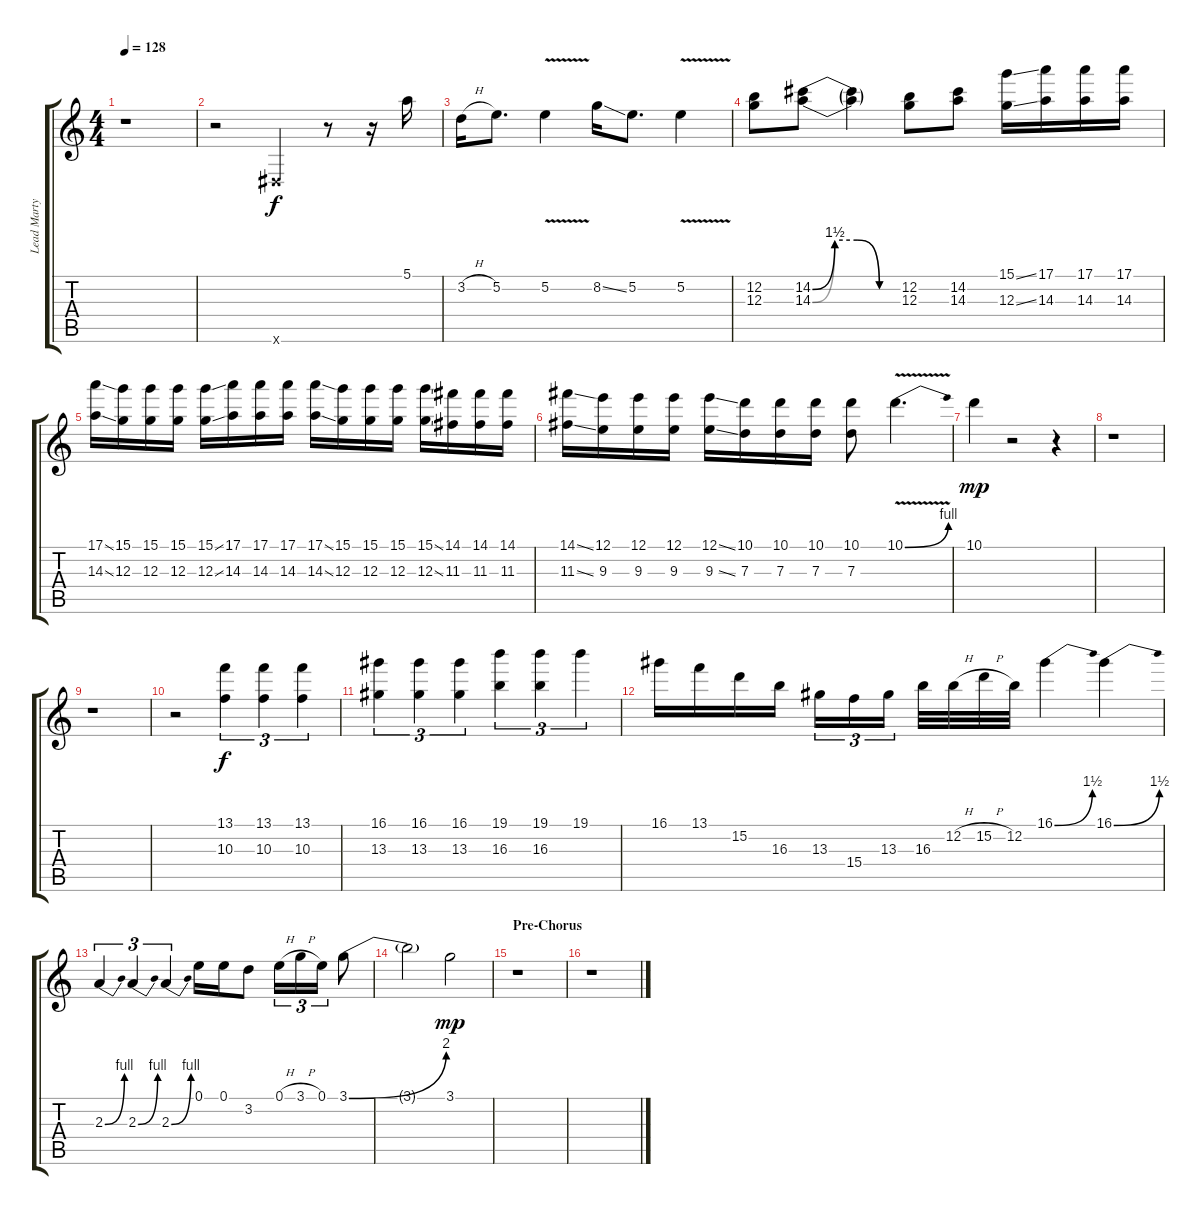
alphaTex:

\track ("Lead Marty" "Lead Marty") {instrument distortionguitar}
\staff {score tabs}
\tuning (E4 B3 G3 D3 A2 E2) {hide}
\ts (4 4)
\tempo 128
\clef g2
\ks c
r.1{dy f} |
r.2 -1.6{x}.4 r.8 r.16 5.1.16 |
3.2{h}.16 5.2.8{d} 5.2{v}.4 8.2{ss}.16 5.2.8{d} 5.2{v}.4 |
(12.2 12.3).8 (14.2{be (custom 0 0 15 6 30 6 45 0 60 0)} 14.3{be (custom 0 0 15 6 30 6 45 0 60 0)}).8 (14.2{t} 14.3{t}).4 (12.2 12.3).8 (14.2 14.3).8 (15.1{ss} 12.3{ss}).16 (17.1 14.3).16 (17.1 14.3).16 (17.1 14.3).16 |
(17.1{ss} 14.3{ss}).16 (15.1 12.3).16 (15.1 12.3).16 (15.1 12.3).16 (15.1{ss} 12.3{ss}).16 (17.1 14.3).16 (17.1 14.3).16 (17.1 14.3).16 (17.1{ss} 14.3{ss}).16 (15.1 12.3).16 (15.1 12.3).16 (15.1 12.3).16 (15.1{ss} 12.3{ss}).16 (14.1 11.3).16 (14.1 11.3).16 (14.1 11.3).16 |
(14.1{ss} 11.3{ss}).16 (12.1 9.3).16 (12.1 9.3).16 (12.1 9.3).16 (12.1{ss} 9.3{ss}).16 (10.1 7.3).16 (10.1 7.3).16 (10.1 7.3).16 (10.1 7.3).8 10.1{be (bend 0 0 60 4) v}.4{d} |
10.1.4{dy mp} r.2 r.4 |
r.1 |
r.1 |
r.2 (13.1 10.3).4{tu (3 2) dy f} (13.1 10.3).4{tu (3 2)} (13.1 10.3).4{tu (3 2)} |
(16.1 13.3).4{tu (3 2)} (16.1 13.3).4{tu (3 2)} (16.1 13.3).4{tu (3 2)} (19.1 16.3).4{tu (3 2)} (19.1 16.3).4{tu (3 2)} 19.1.4{tu (3 2)} |
16.1.16 13.1.16 15.2.16 16.3.16 13.3.16{tu (3 2)} 15.4.16{tu (3 2)} 13.3.16{tu (3 2) beam splitsecondary} 16.3.32 12.2{h}.32 15.2{h}.32 12.2.32 16.1{be (bend 0 0 60 6)}.4 16.1{be (bend 0 0 60 6)}.4 |
2.3{be (bend 0 0 60 4)}.4{tu (3 2)} 2.3{be (bend 0 0 60 4)}.4{tu (3 2)} 2.3{be (bend 0 0 60 4)}.4{tu (3 2)} 0.1.16 0.1.16 3.2.8 0.1{h}.16{tu (3 2)} 3.1{h}.16{tu (3 2)} 0.1.16{tu (3 2)} 3.1{be (bend 0 0 60 8)}.8 |
3.1{t}.2 3.1.2{dy mp} |
\section ("" "Pre-Chorus")
r.1 |
r.1
